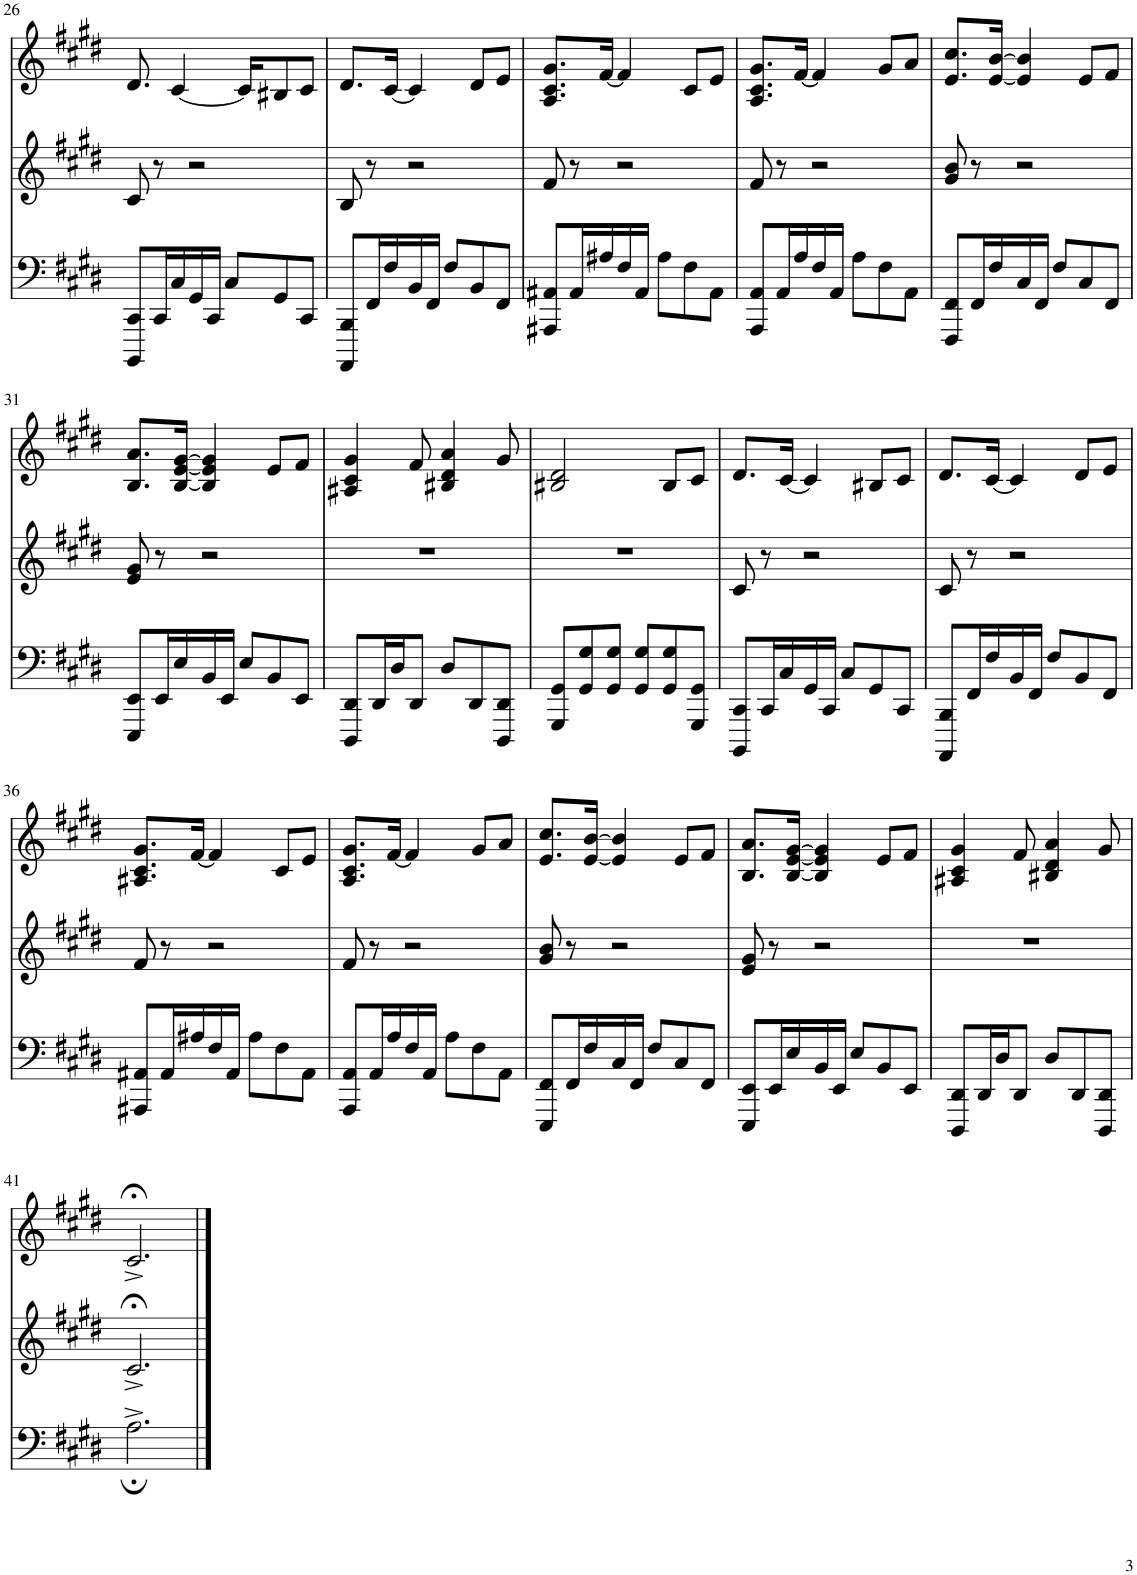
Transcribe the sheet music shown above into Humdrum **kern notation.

**kern	**kern	**kern
*part1	*part1	*part1
*staff3	*staff2	*staff1
*I"Piano	*	*
*I'Pno	*	*
!!LO:PB:g=z
*clefF4	*clefG2	*clefG2
*k[f#c#g#d#]	*k[f#c#g#d#]	*k[f#c#g#d#]
*M6/8	*M6/8	*M6/8
=26	=26	=26
8BBBB/ 8CC#/L	8c#/	8.d#/
16CC#/L	8r	.
16C#/	.	[4c#/
16GG#/	2r	.
16CC#/JJ	.	.
8C#/L	.	.
.	.	16c#/KL]
8GG#/	.	8B#X/
8CC#/J	.	8c#/J
=27	=27	=27
8AAAA/ 8BBB/L	8B/	8.d#/L
16FF#/L	8r	.
16F#/	.	[16c#/Jk
16BB/	2r	4c#/]
16FF#/JJ	.	.
8F#/L	.	.
8BB/	.	8d#/L
8FF#/J	.	8e/J
=28	=28	=28
8AAA#X/ 8AA#X/L	8f#/	8.A/ 8.c#/ 8.g#/L
16AA#/L	8r	.
16A#X/	.	[16f#/Jk
16F#/	2r	4f#/]
16AA#/JJ	.	.
8A#\L	.	.
8F#\	.	8c#/L
8AA#\J	.	8e/J
=29	=29	=29
8AAA/ 8AA/L	8f#/	8.A/ 8.c#/ 8.g#/L
16AA/L	8r	.
16A/	.	[16f#/Jk
16F#/	2r	4f#/]
16AA/JJ	.	.
8A\L	.	.
8F#\	.	8g#/L
8AA\J	.	8a/J
=30	=30	=30
8FFF#/ 8FF#/L	8g#/ 8b/	8.e/ 8.cc#/L
16FF#/L	8r	.
16F#/	.	[16e/ [16b/Jk
16C#/	2r	4e/] 4b/]
16FF#/JJ	.	.
8F#/L	.	.
8C#/	.	8e/L
8FF#/J	.	8f#/J
!!LO:LB:g=z
=31	=31	=31
8EEE/ 8EE/L	8e/ 8g#/	8.B/ 8.a/L
16EE/L	8r	.
16E/	.	[16B/ [16e/ [16g#/Jk
16BB/	2r	4B/] 4e/] 4g#/]
16EE/JJ	.	.
8E/L	.	.
8BB/	.	8e/L
8EE/J	.	8f#/J
=32	=32	=32
8DDD#/ 8DD#/L	2.r	4A#X/ 4c#/ 4g#/
16DD#/L	.	.
16D#/J	.	.
8DD#/J	.	8f#/
8D#/L	.	4B#X/ 4d#/ 4a/
8DD#/	.	.
8DDD#/ 8DD#/J	.	8g#/
=33	=33	=33
8GGG#/ 8GG#/L	2.r	2B#X/ 2d#/
8GG#/ 8G#/	.	.
8GG#/ 8G#/J	.	.
8GG#/ 8G#/L	.	.
8GG#/ 8G#/	.	8B#/L
8GGG#/ 8GG#/J	.	8c#/J
=34	=34	=34
8BBBB/ 8CC#/L	8c#/	8.d#/L
16CC#/L	8r	.
16C#/	.	[16c#/Jk
16GG#/	2r	4c#/]
16CC#/JJ	.	.
8C#/L	.	.
8GG#/	.	8B#X/L
8CC#/J	.	8c#/J
=35	=35	=35
8AAAA/ 8BBB/L	8c#/	8.d#/L
16FF#/L	8r	.
16F#/	.	[16c#/Jk
16BB/	2r	4c#/]
16FF#/JJ	.	.
8F#/L	.	.
8BB/	.	8d#/L
8FF#/J	.	8e/J
!!LO:LB:g=z
=36	=36	=36
8AAA#X/ 8AA#X/L	8f#/	8.A#X/ 8.c#/ 8.g#/L
16AA#/L	8r	.
16A#X/	.	[16f#/Jk
16F#/	2r	4f#/]
16AA#/JJ	.	.
8A#\L	.	.
8F#\	.	8c#/L
8AA#\J	.	8e/J
=37	=37	=37
8AAA/ 8AA/L	8f#/	8.A/ 8.c#/ 8.g#/L
16AA/L	8r	.
16A/	.	[16f#/Jk
16F#/	2r	4f#/]
16AA/JJ	.	.
8A\L	.	.
8F#\	.	8g#/L
8AA\J	.	8a/J
=38	=38	=38
8EEE/ 8FF#/L	8g#/ 8b/	8.e/ 8.cc#/L
16FF#/L	8r	.
16F#/	.	[16e/ [16b/Jk
16C#/	2r	4e/] 4b/]
16FF#/JJ	.	.
8F#/L	.	.
8C#/	.	8e/L
8FF#/J	.	8f#/J
=39	=39	=39
8EEE/ 8EE/L	8e/ 8g#/	8.B/ 8.a/L
16EE/L	8r	.
16E/	.	[16B/ [16e/ [16g#/Jk
16BB/	2r	4B/] 4e/] 4g#/]
16EE/JJ	.	.
8E/L	.	.
8BB/	.	8e/L
8EE/J	.	8f#/J
=40	=40	=40
8DDD#/ 8DD#/L	2.r	4A#X/ 4c#/ 4g#/
16DD#/L	.	.
16D#/J	.	.
8DD#/J	.	8f#/
8D#/L	.	4B#X/ 4d#/ 4a/
8DD#/	.	.
8DDD#/ 8DD#/J	.	8g#/
!!LO:LB:g=z
=41	=41	=41
2.A;^\	2.c#;<^/	2.c#;<^/
==	==	==
*-	*-	*-
